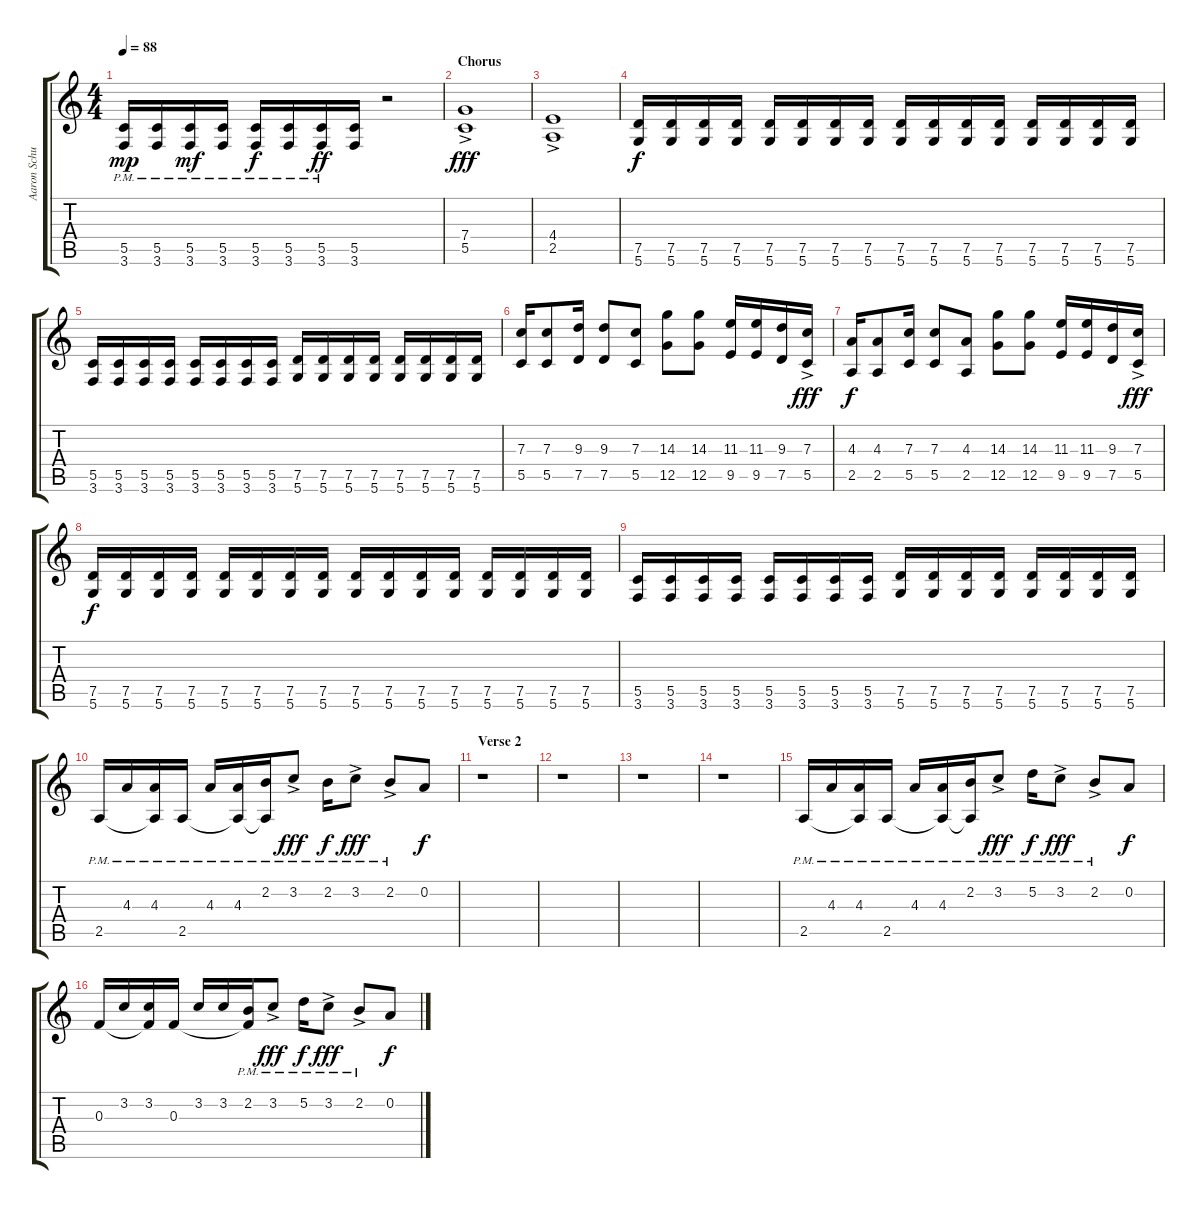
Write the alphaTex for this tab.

\track ("Aaron Schultz " "Aaron Schu") {instrument overdrivenguitar}
\staff {score tabs}
\tuning (D4 A3 F3 C3 G2 D2) {hide}
\ts (4 4)
\tempo 88
\clef g2
\ks c
(5.5{pm} 3.6{pm}).16{dy mp} (5.5{pm} 3.6{pm}).16 (5.5{pm} 3.6{pm}).16{dy mf} (5.5{pm} 3.6{pm}).16 (5.5{pm} 3.6{pm}).16{dy f} (5.5{pm} 3.6{pm}).16 (5.5{pm} 3.6{pm}).16{dy ff} (5.5 3.6).16 r.2 |
\section ("" "Chorus")
(7.4{ac} 5.5{ac}).1{dy fff} |
(4.4{ac} 2.5{ac}).1 |
(7.5 5.6).16{dy f} (7.5 5.6).16 (7.5 5.6).16 (7.5 5.6).16 (7.5 5.6).16 (7.5 5.6).16 (7.5 5.6).16 (7.5 5.6).16 (7.5 5.6).16 (7.5 5.6).16 (7.5 5.6).16 (7.5 5.6).16 (7.5 5.6).16 (7.5 5.6).16 (7.5 5.6).16 (7.5 5.6).16 |
(5.5 3.6).16 (5.5 3.6).16 (5.5 3.6).16 (5.5 3.6).16 (5.5 3.6).16 (5.5 3.6).16 (5.5 3.6).16 (5.5 3.6).16 (7.5 5.6).16 (7.5 5.6).16 (7.5 5.6).16 (7.5 5.6).16 (7.5 5.6).16 (7.5 5.6).16 (7.5 5.6).16 (7.5 5.6).16 |
(7.3 5.5).16 (7.3 5.5).8 (9.3 7.5).16 (9.3 7.5).8 (7.3 5.5).8 (14.3 12.5).8 (14.3 12.5).8 (11.3 9.5).16 (11.3 9.5).16 (9.3 7.5).16 (7.3{ac} 5.5{ac}).16{dy fff} |
(4.3 2.5).16{dy f} (4.3 2.5).8 (7.3 5.5).16 (7.3 5.5).8 (4.3 2.5).8 (14.3 12.5).8 (14.3 12.5).8 (11.3 9.5).16 (11.3 9.5).16 (9.3 7.5).16 (7.3{ac} 5.5{ac}).16{dy fff} |
(7.5 5.6).16{dy f} (7.5 5.6).16 (7.5 5.6).16 (7.5 5.6).16 (7.5 5.6).16 (7.5 5.6).16 (7.5 5.6).16 (7.5 5.6).16 (7.5 5.6).16 (7.5 5.6).16 (7.5 5.6).16 (7.5 5.6).16 (7.5 5.6).16 (7.5 5.6).16 (7.5 5.6).16 (7.5 5.6).16 |
(5.5 3.6).16 (5.5 3.6).16 (5.5 3.6).16 (5.5 3.6).16 (5.5 3.6).16 (5.5 3.6).16 (5.5 3.6).16 (5.5 3.6).16 (7.5 5.6).16 (7.5 5.6).16 (7.5 5.6).16 (7.5 5.6).16 (7.5 5.6).16 (7.5 5.6).16 (7.5 5.6).16 (7.5 5.6).16 |
2.5{pm}.16 4.3{pm}.16 (4.3{pm} 2.5{t}).16 2.5{pm}.16 4.3{pm}.16 (4.3{pm} 2.5{t}).16 (2.2{pm} 2.5{t}).16 3.2{ac pm}.8{dy fff} 2.2{pm}.16{dy f} 3.2{ac pm}.8{dy fff} 2.2{ac pm}.8 0.2.8{dy f} |
\section ("" "Verse 2")
r.1 |
r.1 |
r.1 |
r.1 |
2.5{pm}.16 4.3{pm}.16 (4.3{pm} 2.5{t}).16 2.5{pm}.16 4.3{pm}.16 (4.3{pm} 2.5{t}).16 (2.2{pm} 2.5{t}).16 3.2{ac pm}.8{dy fff} 5.2{pm}.16{dy f} 3.2{ac pm}.8{dy fff} 2.2{ac pm}.8 0.2.8{dy f} |
0.3.16 3.2.16 (3.2 0.3{t}).16 0.3.16 3.2.16 3.2.16 (2.2{pm} 0.3{t}).16 3.2{ac pm}.8{dy fff} 5.2{pm}.16{dy f} 3.2{ac pm}.8{dy fff} 2.2{ac pm}.8 0.2.8{dy f}
